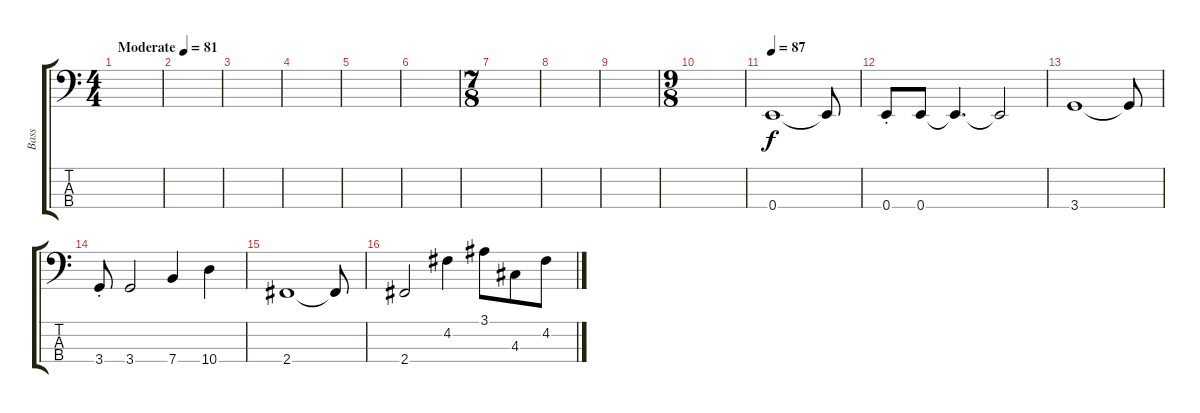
\track ("Bass" "Bass") {instrument electricbassfinger}
\staff {score tabs}
\tuning (G2 D2 A1 E1) {hide}
\ts (4 4)
\tempo (81 "Moderate")
\clef f4
\ks c
|
|
|
|
|
|
\ts (7 8)
|
|
|
\ts (9 8)
|
\tempo 87
0.4.1 0.4{t}.8 |
0.4{st}.8 0.4.8 0.4{t}.4{d} 0.4{t}.2 |
3.4.1 3.4{t}.8 |
3.4{st}.8 3.4.2 7.4.4 10.4.4 |
2.4.1 2.4{t}.8 |
2.4.2 4.2.4 3.1.8 4.3.8 4.2.8
